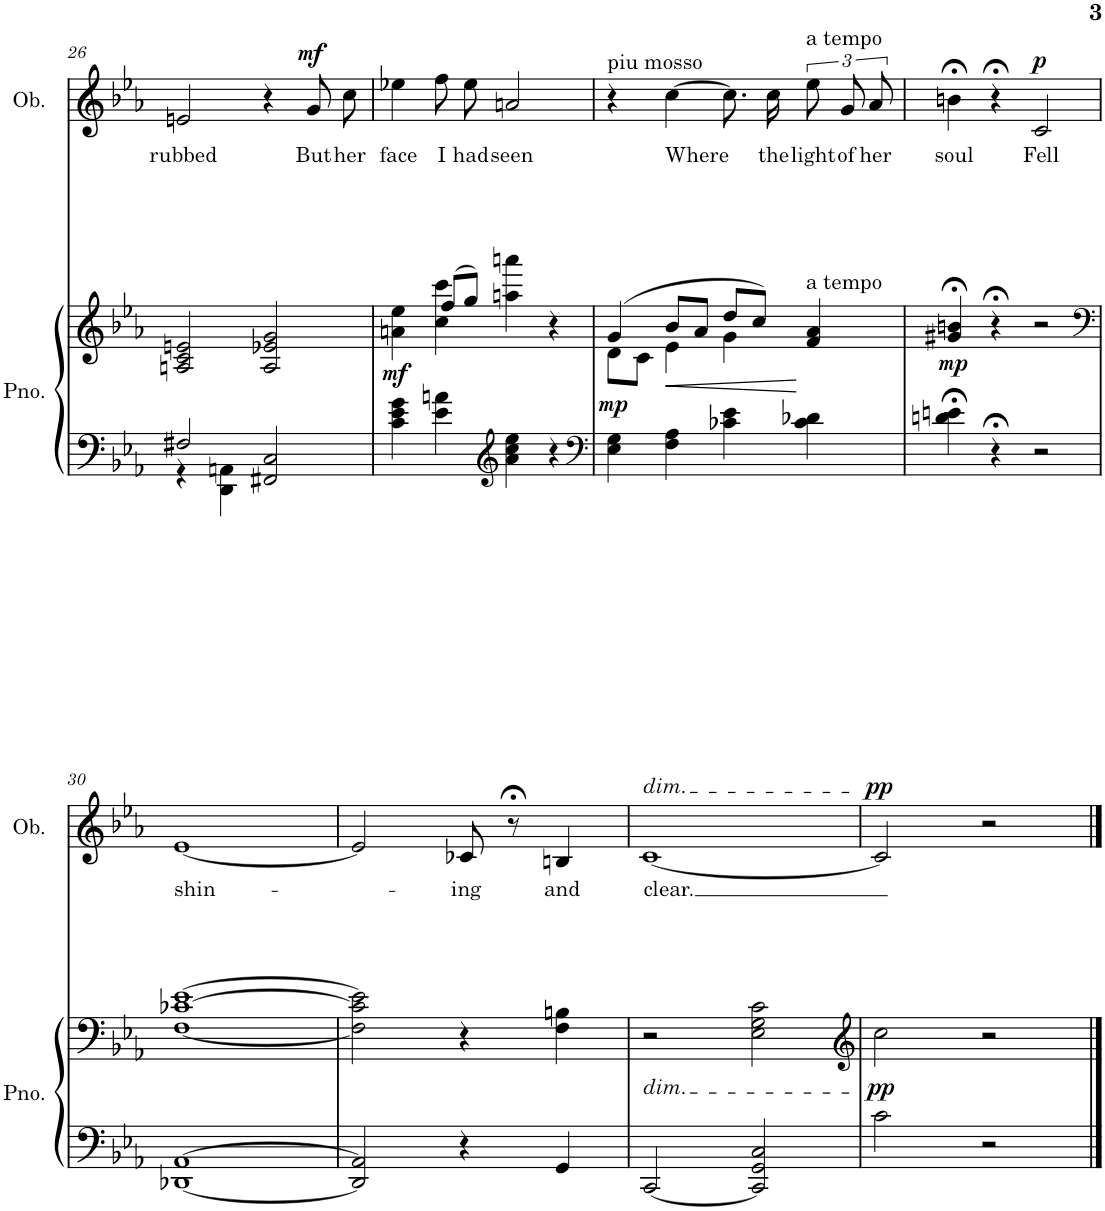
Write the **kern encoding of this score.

**kern	**kern	**dynam	**kern	**text	**dynam
*part2	*part2	*part2	*part1	*part1	*part1
*staff3	*staff2	*staff2/3	*staff1	*staff1	*staff1
*I"Piano	*	*	*I"Oboe	*	*
*I'Pno.	*	*	*I'Ob.	*	*
!!LO:PB:g=z
*clefF4	*clefG2	*	*clefG2	*	*
*k[b-e-a-]	*k[b-e-a-]	*	*k[b-e-a-]	*	*
*M4/4	*M4/4	*	*M4/4	*	*
=26	=26	=26	=26	=26	=26
*^	*	*	*	*	*
!	!	!	!	!	!LO:LY:b	!
2F#X/	4r	2An/ 2c/ 2en/	.	2en/	rubbed	.
.	4DD\ 4AAn\	.	.	.	.	.
2FF#X/ 2C/	2ryy	2A/ 2e-X/ 2g/	.	4r	.	.
!	!	!	!	!	!LO:LY:b	!LO:DY:a
.	.	.	.	8g/L	But	mf
!	!	!	!	!	!LO:LY:b	!
.	.	.	.	8cc/J	her	.
*v	*v	*	*	*	*	*
=27	=27	=27	=27	=27	=27
*	*^	*	*	*	*
!	!	!	!LO:DY:b	!	!LO:LY:b	!
4c\ 4e-\ 4g\	4an\ 4ee-\	4ryy	mf	4ee-X\	face	.
!	!	!	!	!	!LO:LY:b	!
4e-\ 4an\	(8ff/L	4cc\ 4ccc\	.	8ff\L	I	.
!	!	!	!	!	!LO:LY:b	!
.	8gg/J)	.	.	8ee-\J	had	.
*clefG2	*	*	*	*	*	*
!	!	!	!	!	!LO:LY:b	!
4a\ 4cc\ 4ee-\	4aan\ 4aaan\	2ryy	.	2an/	seen	.
4r	4r	.	.	.	.	.
=28	=28	=28	=28	=28	=28	=28
*clefF4	*	*	*	*	*	*
!	!	!	!	!LO:TX:a:t=piu mosso	!	!
!	!	!	!LO:DY:b	!	!	!
4E-\ 4G\	(4g/	8d\L	mp	4r	.	.
.	.	8c\J	.	.	.	.
!	!	!	!LO:HP:b	!	!LO:LY:b	!
4F\ 4A-\	8b-/L	4e-\	<	[4cc\	Where	.
.	8a-/J	.	.	.	.	.
4c-X\ 4e-\	8dd/L	4g\	.	8.cc\L]	.	.
.	8cc/J)	.	.	.	.	.
!	!	!	!	!	!LO:LY:b	!
.	.	.	.	16cc\Jk	the	.
!	!	!	!	!LO:TX:a:t=a tempo	!	!
!	!LO:TX:a:t=a tempo	!	!	!	!	!
!	!	!	!	!	!LO:LY:b	!
4c-\ 4d-X\	4f/ 4a-/	4ryy	[	12ee-\L	light	.
!	!	!	!	!	!LO:LY:b	!
.	.	.	.	12g\	of	.
!	!	!	!	!	!LO:LY:b	!
.	.	.	.	12a-\J	her	.
*	*v	*v	*	*	*	*
=29	=29	=29	=29	=29	=29
!	!	!LO:DY:b	!	!LO:LY:b	!
4dn\;< 4en\;<	4g#X/;< 4bn/;<	mp	4bn;<\	soul	.
4r;<	4r;<	.	4r;<	.	.
!	!	!	!	!LO:LY:b	!LO:DY:a
2r	2r	.	2c/	Fell	p
!!LO:LB:g=z
=30	=30	=30	=30	=30	=30
*	*clefF4	*	*	*	*
!	!	!	!	!LO:LY:b	!
[1DD-X [1AA-	[1F [1c-X [1e-	.	[1e-	shin-	.
=31	=31	=31	=31	=31	=31
2DD-/] 2AA-/]	2F\] 2c-\] 2e-\]	.	2e-/]	.	.
!	!	!	!	!LO:LY:b	!
4r	4r	.	8c-X/	-ing	.
.	.	.	8r;<	.	.
!	!	!	!	!LO:LY:b	!
4GG/	4F\ 4Bn\	.	4Bn/	and	.
=32	=32	=32	=32	=32	=32
!	!	!	!LO:TX:a:i:t=dim.	!	!
!	!LO:TX:b:i:t=dim.	!	!	!	!
!	!	!	!	!LO:LY:b	!
[2CC/	2r	.	[1c	clear.	.
2CC/] 2GG/ 2C/	2E-\ 2G\ 2c\	.	.	.	.
=33	=33	=33	=33	=33	=33
*	*clefG2	*	*	*	*
!	!	!LO:DY:b	!	!	!LO:DY:a
2c\	2cc\	pp	2c/]	.	pp
2r	2r	.	2r	.	.
==	==	==	==	==	==
*-	*-	*-	*-	*-	*-
